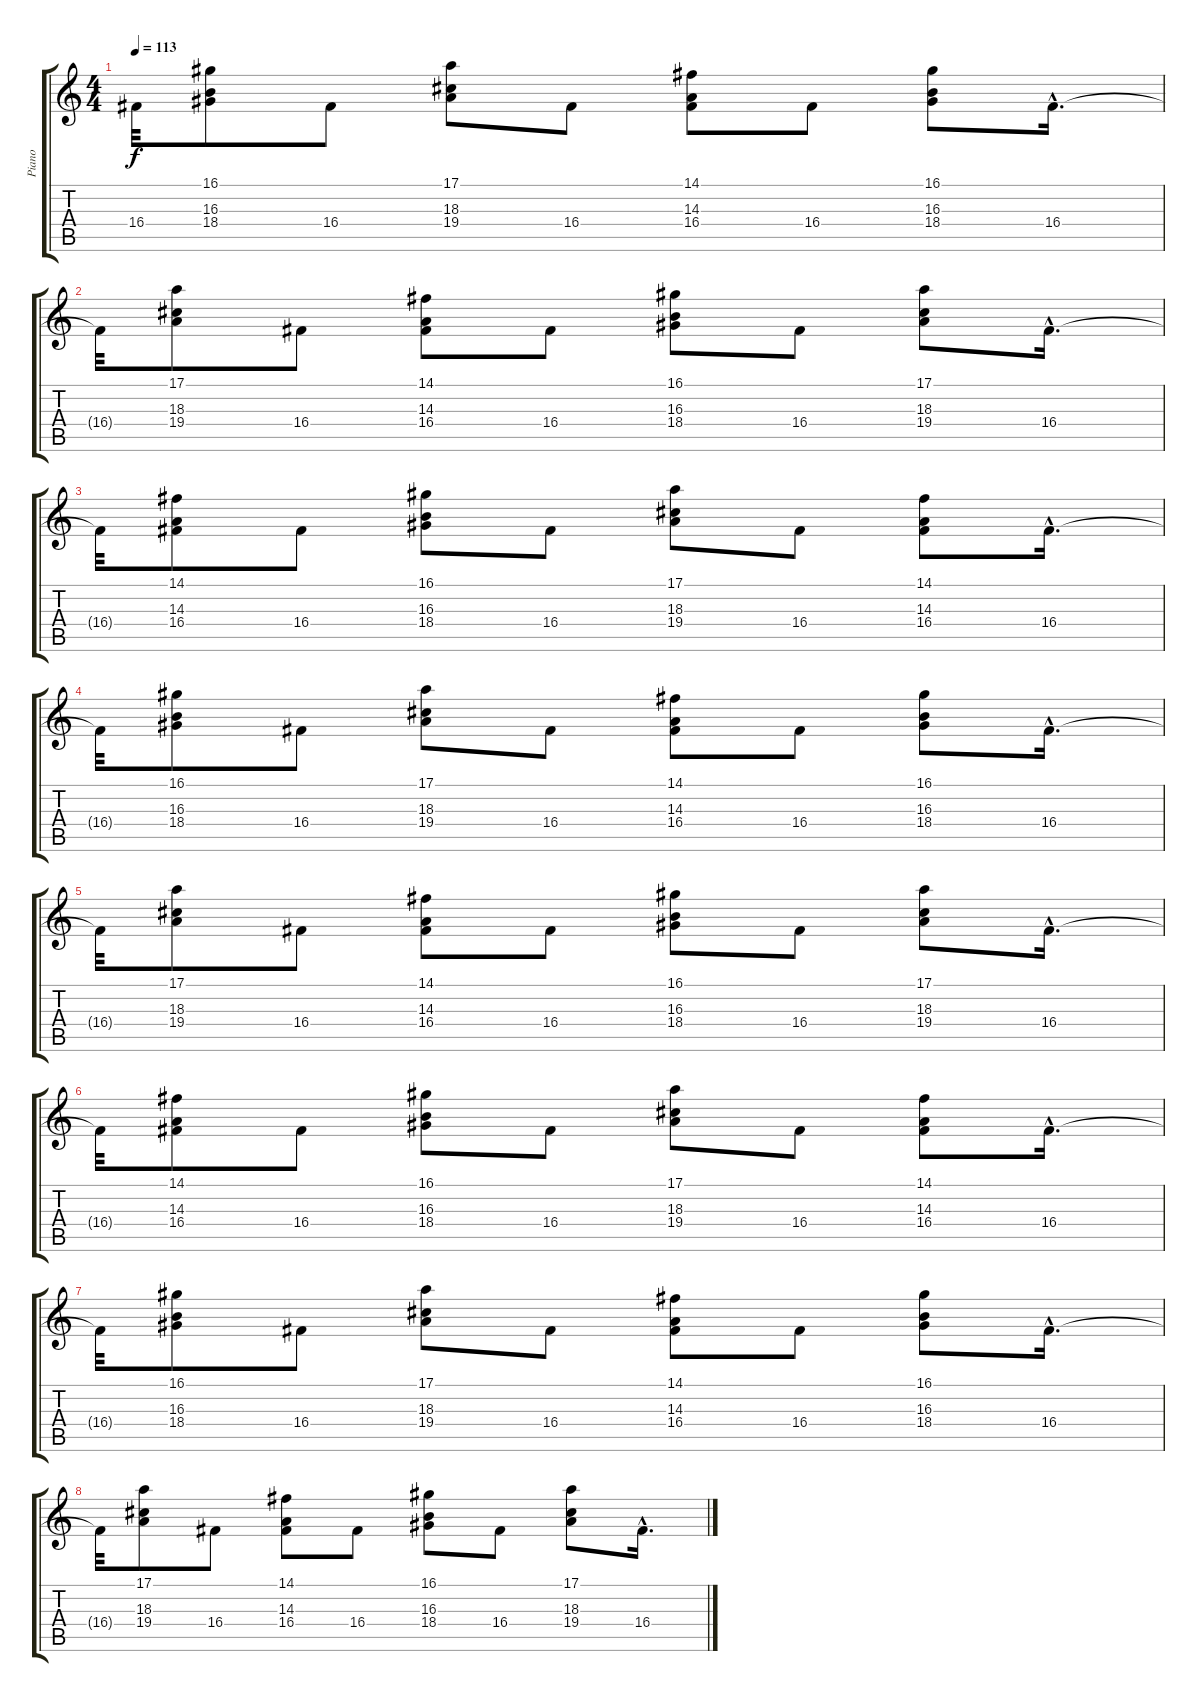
\track ("Piano" "Piano") {instrument acousticgrandpiano}
\staff {score tabs}
\tuning (E4 B3 G3 D3 A2 E2) {hide}
\ts (4 4)
\tempo 113
\clef g2
\ks c
16.4{t}.32{dy f} (16.1 16.3 18.4).8 16.4.8 (17.1 18.3 19.4).8 16.4.8 (14.1 14.3 16.4).8 16.4.8 (16.1 16.3 18.4).8 16.4{hac}.16{d} |
16.4{t}.32 (17.1 18.3 19.4).8 16.4.8 (14.1 14.3 16.4).8 16.4.8 (16.1 16.3 18.4).8 16.4.8 (17.1 18.3 19.4).8 16.4{hac}.16{d} |
16.4{t}.32 (14.1 14.3 16.4).8 16.4.8 (16.1 16.3 18.4).8 16.4.8 (17.1 18.3 19.4).8 16.4.8 (14.1 14.3 16.4).8 16.4{hac}.16{d} |
16.4{t}.32 (16.1 16.3 18.4).8 16.4.8 (17.1 18.3 19.4).8 16.4.8 (14.1 14.3 16.4).8 16.4.8 (16.1 16.3 18.4).8 16.4{hac}.16{d} |
16.4{t}.32 (17.1 18.3 19.4).8 16.4.8 (14.1 14.3 16.4).8 16.4.8 (16.1 16.3 18.4).8 16.4.8 (17.1 18.3 19.4).8 16.4{hac}.16{d} |
16.4{t}.32 (14.1 14.3 16.4).8 16.4.8 (16.1 16.3 18.4).8 16.4.8 (17.1 18.3 19.4).8 16.4.8 (14.1 14.3 16.4).8 16.4{hac}.16{d} |
16.4{t}.32 (16.1 16.3 18.4).8 16.4.8 (17.1 18.3 19.4).8 16.4.8 (14.1 14.3 16.4).8 16.4.8 (16.1 16.3 18.4).8 16.4{hac}.16{d} |
16.4{t}.32 (17.1 18.3 19.4).8 16.4.8 (14.1 14.3 16.4).8 16.4.8 (16.1 16.3 18.4).8 16.4.8 (17.1 18.3 19.4).8 16.4{hac}.16{d}
